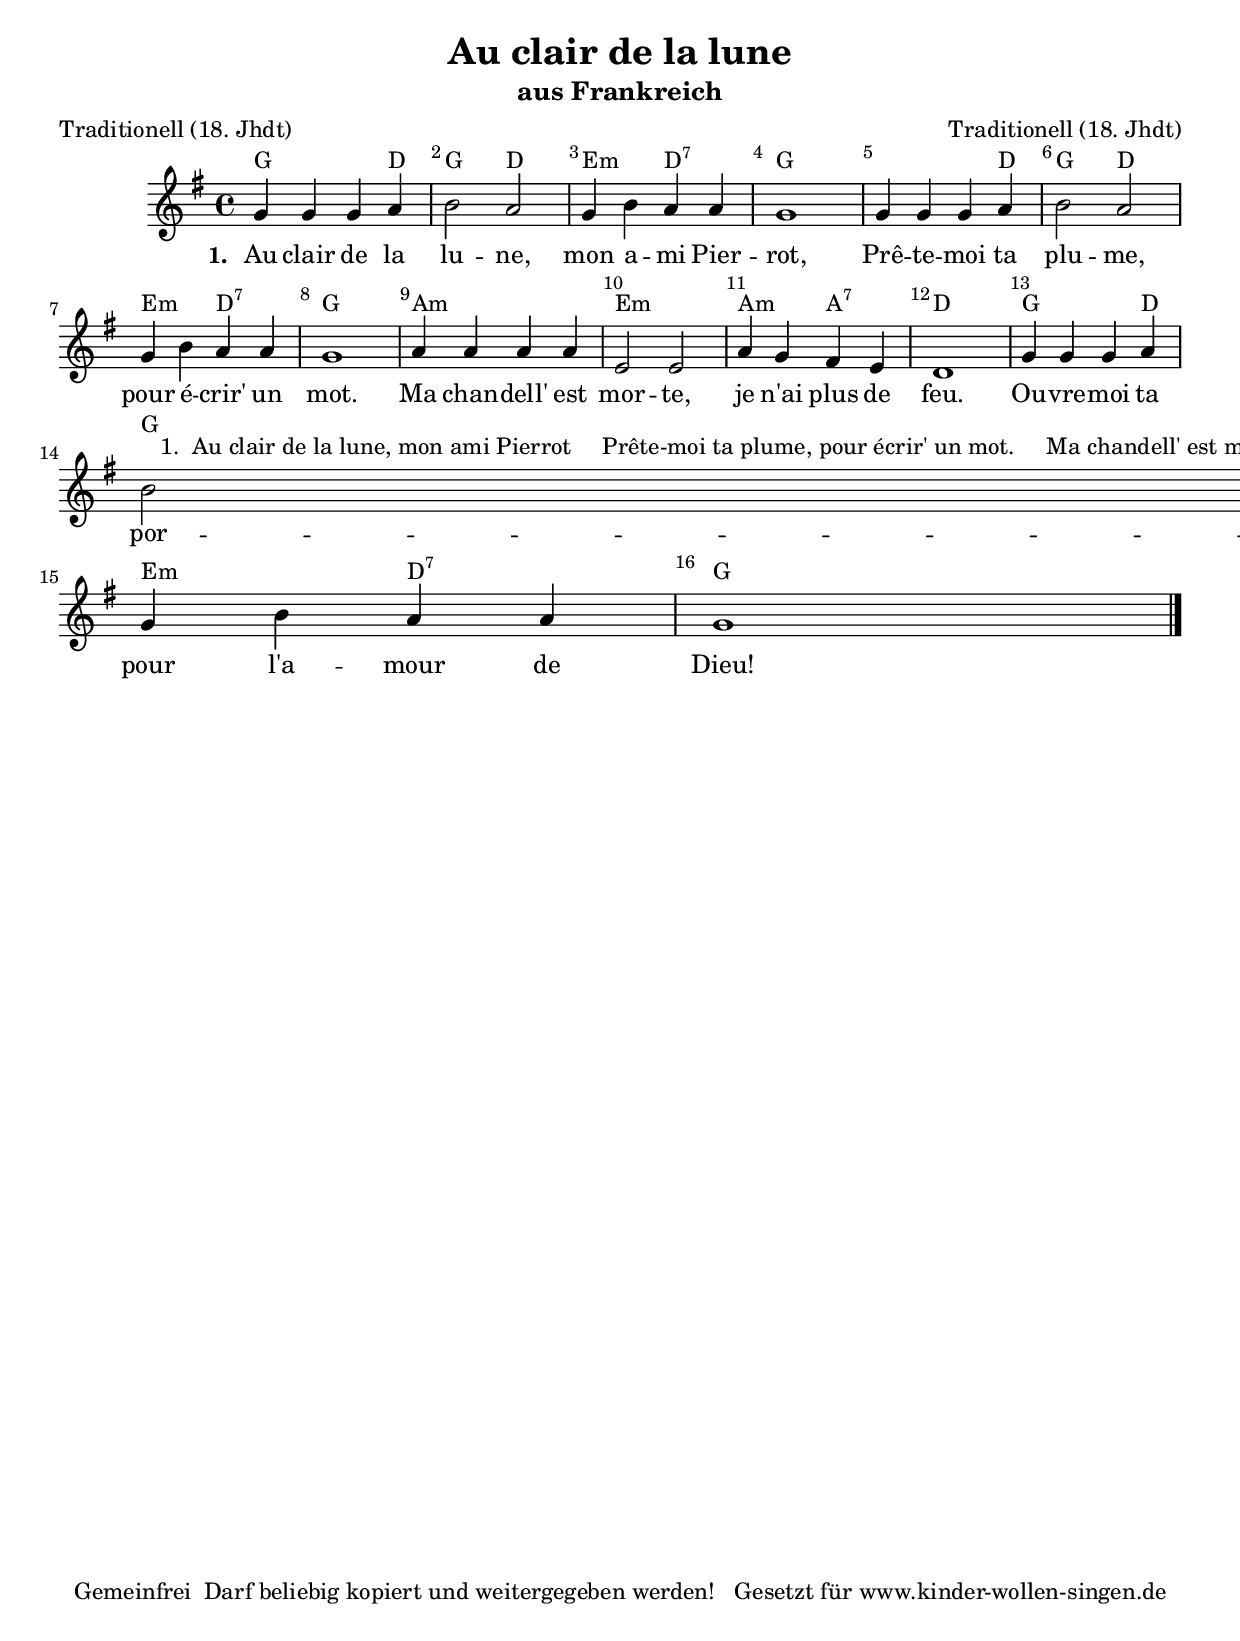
%=============================================
%   created by MuseScore Version: 0.9.6.3
%          Montag, 7. Februar 2011
%=============================================

\version "2.12.0"



#(set-default-paper-size "a4")

\paper {
  line-width    = 190\mm
  left-margin   = 10\mm
  top-margin    = 10\mm
  bottom-margin = 20\mm
  %%indent = 0 \mm 
  %%set to ##t if your score is less than one page: 
  ragged-last-bottom = ##t 
  ragged-bottom = ##f  
  %% in orchestral scores you probably want the two bold slashes 
  %% separating the systems: so uncomment the following line: 
  %% system-separator-markup = \slashSeparator 
  }

\header {
    title = "Au clair de la lune"
    subtitle = "aus Frankreich"
    composer = "Traditionell (18. Jhdt)"
    poet = "Traditionell (18. Jhdt)"
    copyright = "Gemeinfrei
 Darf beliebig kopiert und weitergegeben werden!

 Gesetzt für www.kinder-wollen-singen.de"
    }

AvoiceAA = \relative c'{
    \set Staff.instrumentName = #""
    \set Staff.shortInstrumentName = #""
    \clef treble
    %staffkeysig
    \key g \major 
    %barkeysig: 
    \key g \major 
    %bartimesig: 
    \time 4/4 
    g'4 g g a      | % 1
    b2 a      | % 2
    g4 b a a      | % 3
    g1      | % 4
    g4 g g a      | % 5
    b2 a      | % 6
    g4 b a a      | % 7
    g1      | % 8
    a4 a a a      | % 9
    e2 e      | % 10
    a4 g fis e      | % 11
    d1      | % 12
    g4 g g a      | % 13
    b2 ^\markup {\upright  "   1.  Au clair de la lune, mon ami Pierrot
    Prête-moi ta plume, pour écrir' un mot.
    Ma chandell' est morte, je n'ai plus de feu.
    Ouvre-moi ta porte, pour l'amour de Dieu!

    2. Au clair de la lune, Pierrot répondit :
    « Je n'ai pas de plume, je suis dans mon lit.
    Va chez la voisine, je crois qu'elle y est
    Car dans sa cuisine, on bat le briquet. »

    3. Au clair de la lune, l'aimable Lubin
    Frappe chez la brune, elle répond soudain :
    « Qui frappe de la sorte ? », il dit à son tour
    « Ouvrez votre porte pour le Dieu d'Amour. »

    4. Au clair de la lune, on n'y voit qu'un peu.
    On chercha la plume, on chercha du feu.
    En cherchant d'la sorte je n'sais c'qu'on trouva.
    Mais je sais qu'la porte sur eux se ferma. "} a      | % 14
    g4 b a a      | % 15
    g1 \bar "|."\bar "|." 
}% end of last bar in partorvoice

      ApartAverseA = \lyricmode { \set stanza = " 1. " Au clair de la lu -- ne,  mon a -- mi  Pier -- rot,  Prê -- te -- moi  ta plu -- me,  pour é -- crir'  un mot. Ma chan -- dell'  est mor -- te,  je n'ai plus de feu. Ou -- vre -- moi  ta por -- te,  pour l'a -- mour  de Dieu! }
theChords = \chordmode { 
    g2. d4 g2 d2 e2:m d2:7 g1.. d4 g2 d2 e2:m d2:7 g1 a1:m e1:m a2:m a2:7 d1 g2. d4 g2 d2 e2:m d2:7 g4 }%%end of chordlist 


\score { 
    << 
    \new ChordNames { \theChords } 
        \context Staff = ApartA << 
            \context Voice = AvoiceAA \AvoiceAA
        >>

         \context Lyrics = ApartAverseA\lyricsto AvoiceAA  \ApartAverseA



      \set Score.skipBars = ##t
      %%\set Score.melismaBusyProperties = #'()
      \override Score.BarNumber #'break-visibility = #end-of-line-invisible %%every bar is numbered.!!!
      %% remove previous line to get barnumbers only at beginning of system.
       #(set-accidental-style 'modern-cautionary)
      \set Score.markFormatter = #format-mark-box-letters %%boxed rehearsal-marks
       \override Score.TimeSignature #'style = #'() %%makes timesigs always numerical
      %% remove previous line to get cut-time/alla breve or common time 
      \set Score.pedalSustainStyle = #'mixed 
       %% make spanners comprise the note it end on, so that there is no doubt that this note is included.
       \override Score.TrillSpanner #'(bound-details right padding) = #-2
      \override Score.TextSpanner #'(bound-details right padding) = #-1
      %% Lilypond's normal textspanners are too weak:  
      \override Score.TextSpanner #'dash-period = #1
      \override Score.TextSpanner #'dash-fraction = #0.5
      %% lilypond chordname font, like mscore jazzfont, is both far too big and extremely ugly (olagunde@start.no):
      \override Score.ChordName #'font-family = #'roman 
      \override Score.ChordName #'font-size =#0 
      %% In my experience the normal thing in printed scores is maj7 and not the triangle. (olagunde):
      \set Score.majorSevenSymbol = \markup {maj7}
  >>

  %% Boosey and Hawkes, and Peters, have barlines spanning all staff-groups in a score,
  %% Eulenburg and Philharmonia, like Lilypond, have no barlines between staffgroups.
  %% If you want the Eulenburg/Lilypond style, comment out the following line:
  \layout {\context {\Score \consists Span_bar_engraver}}
}%% end of score-block 

#(set-global-staff-size 20)
